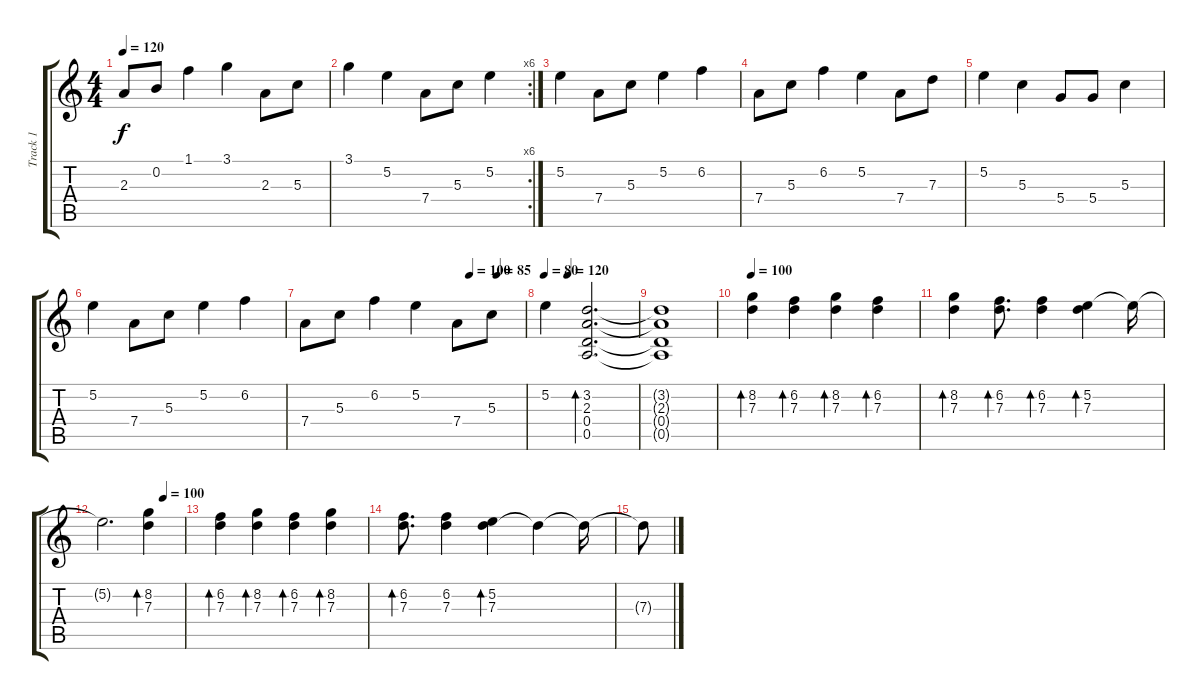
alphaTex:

\track ("Track 1" "Track 1") {instrument acousticguitarsteel}
\staff {score tabs}
\tuning (E4 B3 G3 D3 A2 E2) {hide}
\ts (4 4)
\tempo 120
\clef g2
\ks c
2.3.8{dy f} 0.2.8 1.1.4 3.1.4 2.3.8 5.3.8 |
\rc 6
3.1.4 5.2.4 7.4.8 5.3.8 5.2.4 |
5.2.4 7.4.8 5.3.8 5.2.4 6.2.4 |
7.4.8 5.3.8 6.2.4 5.2.4 7.4.8 7.3.8 |
5.2.4 5.3.4 5.4.8 5.4.8 5.3.4 |
5.2.4 7.4.8 5.3.8 5.2.4 6.2.4 |
\tempo (100 0.75)
\tempo (85 0.875)
7.4.8 5.3.8 6.2.4 5.2.4 7.4.8 5.3.8 |
\tempo 80
\tempo (120 0.25)
5.2.4 (3.2 2.3 0.4 0.5).2{d bd 480} |
(3.2{t} 2.3{t} 0.4{t} 0.5{t}).1 |
\tempo 100
(8.2 7.3).4{bd 480} (6.2 7.3).4{bd 480} (8.2 7.3).4{bd 480} (6.2 7.3).4{bd 480} |
(8.2 7.3).4{bd 480} (6.2 7.3).8{d bd 480} (6.2 7.3).4{bd 480} (5.2 7.3).4{bd 480} 5.2{t}.16 |
\tempo (100 0.75)
5.2{t}.2{d} (8.2 7.3).4{bd 480} |
(6.2 7.3).4{bd 480} (8.2 7.3).4{bd 480} (6.2 7.3).4{bd 480} (8.2 7.3).4{bd 480} |
(6.2 7.3).8{d bd 480} (6.2 7.3).4 (5.2 7.3).4{bd 480} 7.3{t}.4 7.3{t}.16 |
7.3{t}.8
